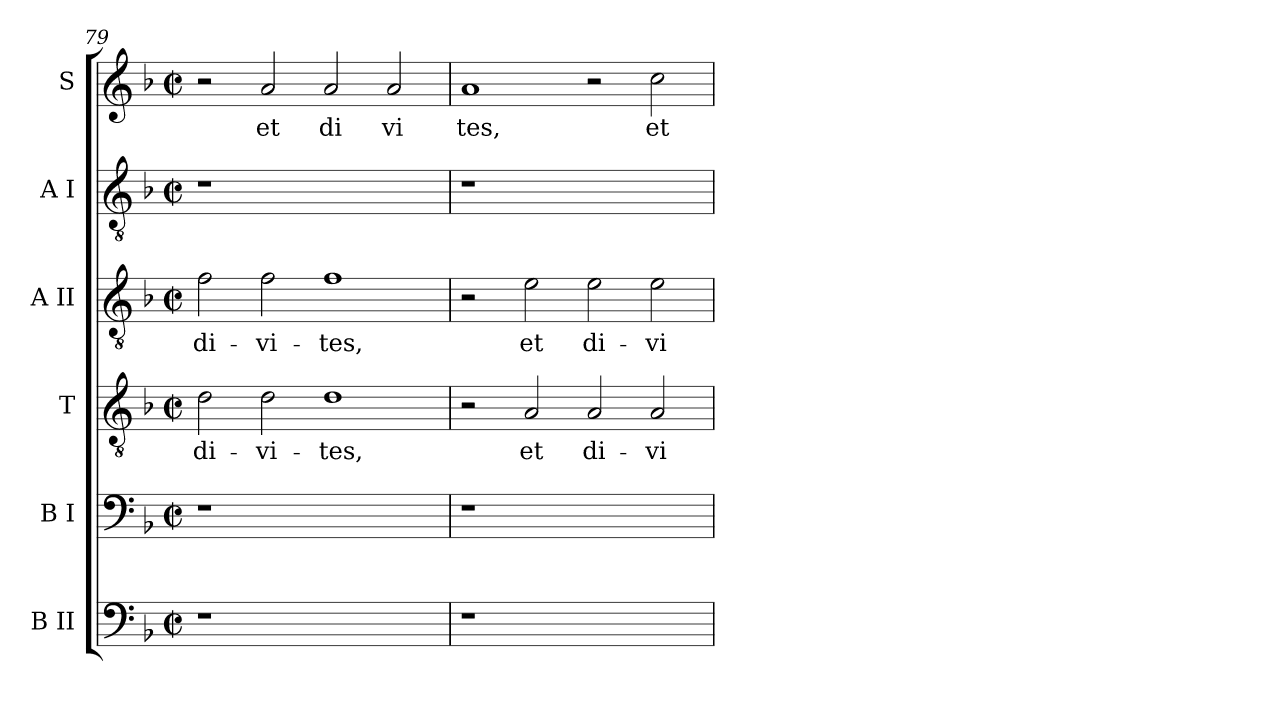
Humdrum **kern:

**kern	**kern	**kern	**text	**kern	**text	**kern	**kern	**text
*part6	*part5	*part4	*part4	*part3	*part3	*part2	*part1	*part1
*staff6	*staff5	*staff4	*staff4	*staff3	*staff3	*staff2	*staff1	*staff1
*I"B II	*I"B I	*I"T	*	*I"A II	*	*I"A I	*I"S	*
*I'B II	*I'B I	*I'T	*	*I'A II	*	*I'A I	*I'S	*
*clefF4	*clefF4	*clefGv2	*	*clefGv2	*	*clefGv2	*clefG2	*
*k[b-]	*k[b-]	*k[b-]	*	*k[b-]	*	*k[b-]	*k[b-]	*
*F:	*F:	*F:	*	*F:	*	*F:	*F:	*
*M2/2	*M2/2	*M2/2	*	*M2/2	*	*M2/2	*M2/2	*
*met(c|)	*met(c|)	*met(c|)	*	*met(c|)	*	*met(c|)	*met(c|)	*
=79	=79	=79	=79	=79	=79	=79	=79	=79
!	!	!	!LO:LY:b:cj	!	!LO:LY:b:cj	!	!	!
1r	1r	2d\	di-	2f\	di-	1r	2r	.
!	!	!	!LO:LY:b:cj	!	!LO:LY:b:cj	!	!	!LO:LY:b:cj
.	.	2d\	-vi-	2f\	-vi-	.	2a/	et
!	!	!	!LO:LY:b:cj	!	!LO:LY:b:cj	!	!	!LO:LY:b:cj
1ryy	1ryy	1d	-tes,	1f	-tes,	1ryy	2a/	di
!	!	!	!	!	!	!	!	!LO:LY:b:cj
.	.	.	.	.	.	.	2a/	vi
=80	=80	=80	=80	=80	=80	=80	=80	=80
!	!	!	!	!	!	!	!	!LO:LY:b:cj
1r	1r	2r	.	2r	.	1r	1a	tes,
!	!	!	!LO:LY:b:cj	!	!LO:LY:b:cj	!	!	!
.	.	2A/	et	2e\	et	.	.	.
!	!	!	!LO:LY:b:cj	!	!LO:LY:b:cj	!	!	!
1ryy	1ryy	2A/	di-	2e\	di-	1ryy	2r	.
!	!	!	!LO:LY:b:cj	!	!LO:LY:b:cj	!	!	!LO:LY:b:cj
.	.	2A/	-vi-	2e\	-vi-	.	2cc\	et
=	=	=	=	=	=	=	=	=
*-	*-	*-	*-	*-	*-	*-	*-	*-
